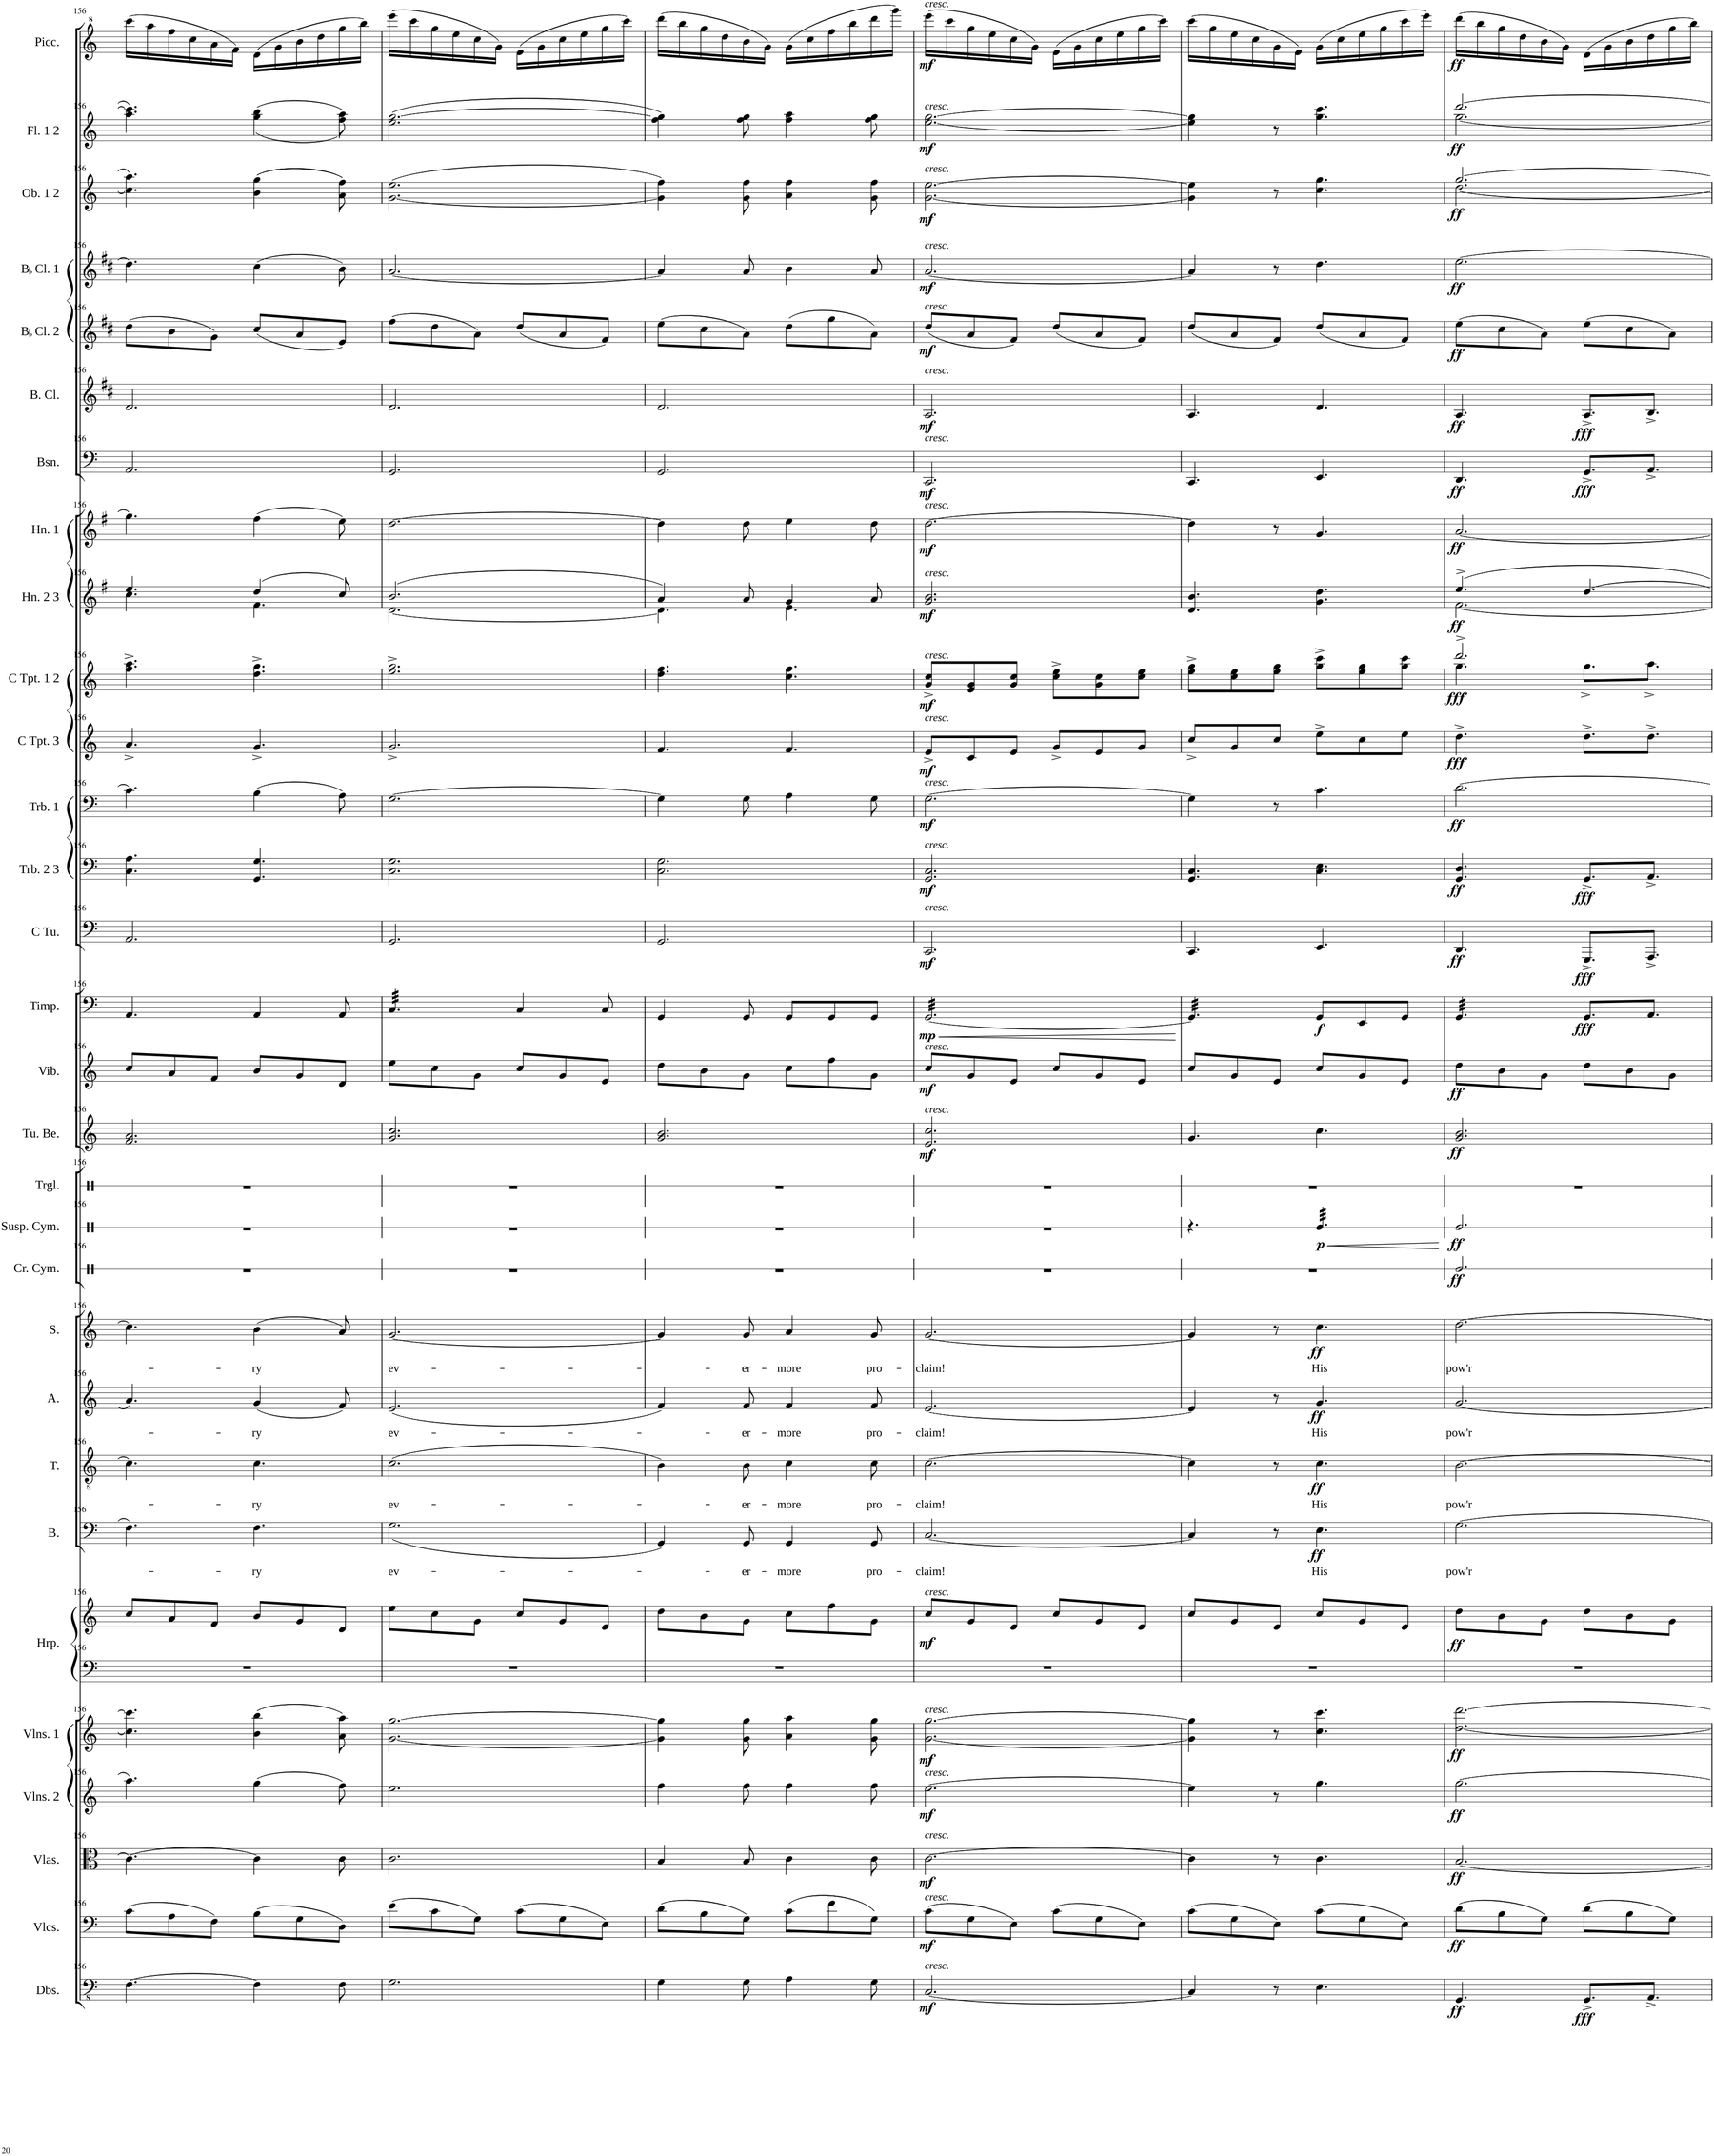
**kern	**dynam	**kern	**dynam	**kern	**dynam	**kern	**dynam	**kern	**dynam	**kern	**kern	**dynam	**kern	**text	**dynam	**kern	**text	**dynam	**kern	**text	**dynam	**kern	**text	**dynam	**kern	**dynam	**kern	**dynam	**kern	**kern	**dynam	**kern	**dynam	**kern	**dynam	**kern	**dynam	**kern	**dynam	**kern	**dynam	**kern	**dynam	**kern	**dynam	**kern	**dynam	**kern	**dynam	**kern	**dynam	**kern	**dynam	**kern	**dynam	**kern	**dynam	**kern	**dynam	**kern	**dynam	**kern	**dynam
*part30	*part30	*part29	*part29	*part28	*part28	*part27	*part27	*part26	*part26	*part25	*part25	*part25	*part24	*part24	*part24	*part23	*part23	*part23	*part22	*part22	*part22	*part21	*part21	*part21	*part20	*part20	*part19	*part19	*part18	*part17	*part17	*part16	*part16	*part15	*part15	*part14	*part14	*part13	*part13	*part12	*part12	*part11	*part11	*part10	*part10	*part9	*part9	*part8	*part8	*part7	*part7	*part6	*part6	*part5	*part5	*part4	*part4	*part3	*part3	*part2	*part2	*part1	*part1
*staff31	*staff31	*staff30	*staff30	*staff29	*staff29	*staff28	*staff28	*staff27	*staff27	*staff26	*staff25	*staff25/26	*staff24	*staff24	*staff24	*staff23	*staff23	*staff23	*staff22	*staff22	*staff22	*staff21	*staff21	*staff21	*staff20	*staff20	*staff19	*staff19	*staff18	*staff17	*staff17	*staff16	*staff16	*staff15	*staff15	*staff14	*staff14	*staff13	*staff13	*staff12	*staff12	*staff11	*staff11	*staff10	*staff10	*staff9	*staff9	*staff8	*staff8	*staff7	*staff7	*staff6	*staff6	*staff5	*staff5	*staff4	*staff4	*staff3	*staff3	*staff2	*staff2	*staff1	*staff1
*I"Double Basses	*	*I"Violoncellos	*	*I"Violas	*	*I"Violins 2	*	*I"Violins 1	*	*I"Harp	*	*	*I"Bass	*	*	*I"Tenor	*	*	*I"Alto	*	*	*I"Soprano	*	*	*I"Crash Cymbal	*	*I"Suspended Cymbal	*	*I"Triangle	*I"Tubular Bells	*	*I"Vibraphone	*	*I"Timpani	*	*I"C Tuba	*	*I"Trombone 2 3	*	*I"Trombone 1	*	*I"C Trumpet 3	*	*I"C Trumpet 1 2	*	*I"Horn 2 3	*	*I"Horn 1	*	*I"Bassoon	*	*I"Bass Clarinet	*	*I"BaccidentalFlat Clarinet 2	*	*I"BaccidentalFlat Clarinet 1	*	*I"Oboe 1 2	*	*I"Flute 1 2	*	*I"Piccolo	*
*I'Dbs.	*	*I'Vlcs.	*	*I'Vlas.	*	*I'Vlns. 2	*	*I'Vlns. 1	*	*I'Hrp.	*	*	*I'B.	*	*	*I'T.	*	*	*I'A.	*	*	*I'S.	*	*	*I'Cr. Cym.	*	*I'Susp. Cym.	*	*I'Trgl.	*I'Tu. Be.	*	*I'Vib.	*	*I'Timp.	*	*I'C Tu.	*	*I'Trb. 2 3	*	*I'Trb. 1	*	*I'C Tpt. 3	*	*I'C Tpt. 1 2	*	*I'Hn. 2 3	*	*I'Hn. 1	*	*I'Bsn.	*	*I'B. Cl.	*	*I'BaccidentalFlat Cl. 2	*	*I'BaccidentalFlat Cl. 1	*	*I'Ob. 1 2	*	*I'Fl. 1 2	*	*I'Picc.	*
!!LO:PB:g=z
*clefFv4	*	*clefF4	*	*clefC3	*	*clefG2	*	*clefG2	*	*clefF4	*clefG2	*	*clefF4	*	*	*clefGv2	*	*	*clefG2	*	*	*clefG2	*	*	*clefX	*	*clefX	*	*clefX	*clefG2	*	*clefG2	*	*clefF4	*	*clefF4	*	*clefF4	*	*clefF4	*	*clefG2	*	*clefG2	*	*clefG2	*	*clefG2	*	*clefF4	*	*clefG2	*	*clefG2	*	*clefG2	*	*clefG2	*	*clefG2	*	*clefG^2	*
*	*	*	*	*	*	*	*	*	*	*	*	*	*	*	*	*	*	*	*	*	*	*	*	*	*	*	*	*	*	*	*	*	*	*	*	*	*	*	*	*	*	*	*	*	*	*Trd4c7	*	*Trd4c7	*	*	*	*Trd8c14	*	*Trd1c2	*	*Trd1c2	*	*	*	*	*	*Trd-7c-12	*
*k[]	*	*k[]	*	*k[]	*	*k[]	*	*k[]	*	*k[]	*k[]	*	*k[]	*	*	*k[]	*	*	*k[]	*	*	*k[]	*	*	*k[]	*	*k[]	*	*k[]	*k[]	*	*k[]	*	*k[]	*	*k[]	*	*k[]	*	*k[]	*	*k[]	*	*k[]	*	*k[f#]	*	*k[f#]	*	*k[]	*	*k[f#c#]	*	*k[f#c#]	*	*k[f#c#]	*	*k[]	*	*k[]	*	*k[]	*
*M6/8	*	*M6/8	*	*M6/8	*	*M6/8	*	*M6/8	*	*M6/8	*M6/8	*	*M6/8	*	*	*M6/8	*	*	*M6/8	*	*	*M6/8	*	*	*M6/8	*	*M6/8	*	*M6/8	*M6/8	*	*M6/8	*	*M6/8	*	*M6/8	*	*M6/8	*	*M6/8	*	*M6/8	*	*M6/8	*	*M6/8	*	*M6/8	*	*M6/8	*	*M6/8	*	*M6/8	*	*M6/8	*	*M6/8	*	*M6/8	*	*M6/8	*
=156	=156	=156	=156	=156	=156	=156	=156	=156	=156	=156	=156	=156	=156	=156	=156	=156	=156	=156	=156	=156	=156	=156	=156	=156	=156	=156	=156	=156	=156	=156	=156	=156	=156	=156	=156	=156	=156	=156	=156	=156	=156	=156	=156	=156	=156	=156	=156	=156	=156	=156	=156	=156	=156	=156	=156	=156	=156	=156	=156	=156	=156	=156	=156
*	*	*	*	*	*	*	*	*	*	*	*	*	*	*	*	*	*	*	*	*	*	*	*	*	*	*	*	*	*	*	*	*	*	*	*	*	*	*	*	*	*	*	*	*	*	*^	*	*	*	*	*	*	*	*	*	*	*	*	*	*	*	*	*
[4.FF\	.	(8c\L	.	4.c\_	.	4.aa\	.	4.cc\] 4.ccc\]	.	2.r	8cc/L	.	4.F\	.	.	4.c\]	.	.	4.a/	.	.	4.cc\]	.	.	2.r	.	2.r	.	2.r	2.f/ 2.a/	.	8cc/L	.	4.AA/	.	2.AA/	.	4.C\ 4.A\	.	4.c\]	.	4.a^/	.	4.ff\^ 4.aa\^	.	4.ee/	4.cc\	.	4.gg\]	.	2.AA/	.	2.d/	.	(8dd\L	.	4.dd\]	.	4.cc\] 4.aa\	.	4.aa\ 4.ccc\]	.	(16cccc\LL	.
.	.	.	.	.	.	.	.	.	.	.	.	.	.	.	.	.	.	.	.	.	.	.	.	.	.	.	.	.	.	.	.	.	.	.	.	.	.	.	.	.	.	.	.	.	.	.	.	.	.	.	.	.	.	.	.	.	.	.	.	.	.	.	16aaa\	.
.	.	8A\	.	.	.	.	.	.	.	.	8a/	.	.	.	.	.	.	.	.	.	.	.	.	.	.	.	.	.	.	.	.	8a/	.	.	.	.	.	.	.	.	.	.	.	.	.	.	.	.	.	.	.	.	.	.	8b\	.	.	.	.	.	.	.	16fff\	.
.	.	.	.	.	.	.	.	.	.	.	.	.	.	.	.	.	.	.	.	.	.	.	.	.	.	.	.	.	.	.	.	.	.	.	.	.	.	.	.	.	.	.	.	.	.	.	.	.	.	.	.	.	.	.	.	.	.	.	.	.	.	.	16ccc\	.
.	.	8F\J)	.	.	.	.	.	.	.	.	8f/J	.	.	.	.	.	.	.	.	.	.	.	.	.	.	.	.	.	.	.	.	8f/J	.	.	.	.	.	.	.	.	.	.	.	.	.	.	.	.	.	.	.	.	.	.	8g\J)	.	.	.	.	.	.	.	16aa\	.
.	.	.	.	.	.	.	.	.	.	.	.	.	.	.	.	.	.	.	.	.	.	.	.	.	.	.	.	.	.	.	.	.	.	.	.	.	.	.	.	.	.	.	.	.	.	.	.	.	.	.	.	.	.	.	.	.	.	.	.	.	.	.	16ff\JJ)	.
!	!	!	!	!	!	!	!	!	!	!	!	!	!	!LO:LY:b	!	!	!LO:LY:b	!	!	!LO:LY:b	!	!	!LO:LY:b	!	!	!	!	!	!	!	!	!	!	!	!	!	!	!	!	!	!	!	!	!	!	!	!	!	!	!	!	!	!	!	!	!	!	!	!	!	!	!	!	!
4FF\]	.	(8B\L	.	4c\]	.	(4gg\	.	(4b\ 4bb\	.	.	8b/L	.	4.F\	ry	.	4.c\	ry	.	(4g/	-ry	.	(4b\	-ry	.	.	.	.	.	.	.	.	8b/L	.	4AA/	.	.	.	4.GG/ 4.G/	.	(4B\	.	4.g^/	.	4.dd\^ 4.gg\^	.	(4dd/	4.f#\	.	(4ff#\	.	.	.	.	.	(8cc#/L	.	(4cc#\	.	(>(4b\ 4gg\	.	((<4gg\ 4bb\	.	(16dd\LL	.
.	.	.	.	.	.	.	.	.	.	.	.	.	.	.	.	.	.	.	.	.	.	.	.	.	.	.	.	.	.	.	.	.	.	.	.	.	.	.	.	.	.	.	.	.	.	.	.	.	.	.	.	.	.	.	.	.	.	.	.	.	.	.	16gg\	.
.	.	8G\	.	.	.	.	.	.	.	.	8g/	.	.	.	.	.	.	.	.	.	.	.	.	.	.	.	.	.	.	.	.	8g/	.	.	.	.	.	.	.	.	.	.	.	.	.	.	.	.	.	.	.	.	.	.	8a/	.	.	.	.	.	.	.	16bb\	.
.	.	.	.	.	.	.	.	.	.	.	.	.	.	.	.	.	.	.	.	.	.	.	.	.	.	.	.	.	.	.	.	.	.	.	.	.	.	.	.	.	.	.	.	.	.	.	.	.	.	.	.	.	.	.	.	.	.	.	.	.	.	.	16ddd\	.
8FF\	.	8D\J)	.	8c\	.	8ff\)	.	8a\ 8aa\)	.	.	8d/J	.	.	.	.	.	.	.	8f/)	.	.	8a/)	.	.	.	.	.	.	.	.	.	8d/J	.	8AA/	.	.	.	.	.	8A\)	.	.	.	.	.	8cc/)	.	.	8ee\)	.	.	.	.	.	8e/J)	.	8b\)	.	8a\ 8ff\))	.	8ff\ 8aa\))	.	16ggg\	.
.	.	.	.	.	.	.	.	.	.	.	.	.	.	.	.	.	.	.	.	.	.	.	.	.	.	.	.	.	.	.	.	.	.	.	.	.	.	.	.	.	.	.	.	.	.	.	.	.	.	.	.	.	.	.	.	.	.	.	.	.	.	.	16bbb\JJ)	.
=157	=157	=157	=157	=157	=157	=157	=157	=157	=157	=157	=157	=157	=157	=157	=157	=157	=157	=157	=157	=157	=157	=157	=157	=157	=157	=157	=157	=157	=157	=157	=157	=157	=157	=157	=157	=157	=157	=157	=157	=157	=157	=157	=157	=157	=157	=157	=157	=157	=157	=157	=157	=157	=157	=157	=157	=157	=157	=157	=157	=157	=157	=157	=157	=157
!	!	!	!	!	!	!	!	!	!	!	!	!	!	!LO:LY:b	!	!	!LO:LY:b	!	!	!LO:LY:b	!	!	!LO:LY:b	!	!	!	!	!	!	!	!	!	!	!	!	!	!	!	!	!	!	!	!	!	!	!	!	!	!	!	!	!	!	!	!	!	!	!	!	!	!	!	!	!
*	*	*	*	*	*	*	*	*	*	*	*	*	*	*	*	*	*	*	*	*	*	*	*	*	*	*	*	*	*	*	*	*	*	*tremolo	*	*	*	*	*	*	*	*	*	*	*	*	*	*	*	*	*	*	*	*	*	*	*	*	*	*	*	*	*	*
2.GG\	.	(8e\L	.	2.c\	.	2.ee\	.	[<2.g\ [2.gg\	.	2.r	8ee\L	.	(<2.G\	ev-	.	(2.c\	ev-	.	(2.e/	ev-	.	[2.g/	ev-	.	2.r	.	2.r	.	2.r	2.g/ 2.cc/	.	8ee\L	.	32C/LLL	.	2.GG/	.	2.C\ 2.G\	.	[2.G\	.	2.g^/	.	2.ee\^ 2.gg\^	.	(2.b/	[2.d\	.	[2.dd\	.	2.GG/	.	2.d/	.	(8ff#\L	.	[2.a/	.	(>[<2.g\ 2.ee\	.	(2.ee\ [2.gg\	.	(16eeee\LL	.
.	.	.	.	.	.	.	.	.	.	.	.	.	.	.	.	.	.	.	.	.	.	.	.	.	.	.	.	.	.	.	.	.	.	32C/	.	.	.	.	.	.	.	.	.	.	.	.	.	.	.	.	.	.	.	.	.	.	.	.	.	.	.	.	.	.
.	.	.	.	.	.	.	.	.	.	.	.	.	.	.	.	.	.	.	.	.	.	.	.	.	.	.	.	.	.	.	.	.	.	32C/	.	.	.	.	.	.	.	.	.	.	.	.	.	.	.	.	.	.	.	.	.	.	.	.	.	.	.	.	16cccc\	.
.	.	.	.	.	.	.	.	.	.	.	.	.	.	.	.	.	.	.	.	.	.	.	.	.	.	.	.	.	.	.	.	.	.	32C/	.	.	.	.	.	.	.	.	.	.	.	.	.	.	.	.	.	.	.	.	.	.	.	.	.	.	.	.	.	.
.	.	8c\	.	.	.	.	.	.	.	.	8cc\	.	.	.	.	.	.	.	.	.	.	.	.	.	.	.	.	.	.	.	.	8cc\	.	32C/	.	.	.	.	.	.	.	.	.	.	.	.	.	.	.	.	.	.	.	.	8dd\	.	.	.	.	.	.	.	16ggg\	.
.	.	.	.	.	.	.	.	.	.	.	.	.	.	.	.	.	.	.	.	.	.	.	.	.	.	.	.	.	.	.	.	.	.	32C/	.	.	.	.	.	.	.	.	.	.	.	.	.	.	.	.	.	.	.	.	.	.	.	.	.	.	.	.	.	.
.	.	.	.	.	.	.	.	.	.	.	.	.	.	.	.	.	.	.	.	.	.	.	.	.	.	.	.	.	.	.	.	.	.	32C/	.	.	.	.	.	.	.	.	.	.	.	.	.	.	.	.	.	.	.	.	.	.	.	.	.	.	.	.	16eee\	.
.	.	.	.	.	.	.	.	.	.	.	.	.	.	.	.	.	.	.	.	.	.	.	.	.	.	.	.	.	.	.	.	.	.	32C/	.	.	.	.	.	.	.	.	.	.	.	.	.	.	.	.	.	.	.	.	.	.	.	.	.	.	.	.	.	.
.	.	8G\J)	.	.	.	.	.	.	.	.	8g\J	.	.	.	.	.	.	.	.	.	.	.	.	.	.	.	.	.	.	.	.	8g\J	.	32C/	.	.	.	.	.	.	.	.	.	.	.	.	.	.	.	.	.	.	.	.	8a\J)	.	.	.	.	.	.	.	16ccc\	.
.	.	.	.	.	.	.	.	.	.	.	.	.	.	.	.	.	.	.	.	.	.	.	.	.	.	.	.	.	.	.	.	.	.	32C/	.	.	.	.	.	.	.	.	.	.	.	.	.	.	.	.	.	.	.	.	.	.	.	.	.	.	.	.	.	.
.	.	.	.	.	.	.	.	.	.	.	.	.	.	.	.	.	.	.	.	.	.	.	.	.	.	.	.	.	.	.	.	.	.	32C/	.	.	.	.	.	.	.	.	.	.	.	.	.	.	.	.	.	.	.	.	.	.	.	.	.	.	.	.	16gg\JJ)	.
.	.	.	.	.	.	.	.	.	.	.	.	.	.	.	.	.	.	.	.	.	.	.	.	.	.	.	.	.	.	.	.	.	.	32C/JJJ	.	.	.	.	.	.	.	.	.	.	.	.	.	.	.	.	.	.	.	.	.	.	.	.	.	.	.	.	.	.
*	*	*	*	*	*	*	*	*	*	*	*	*	*	*	*	*	*	*	*	*	*	*	*	*	*	*	*	*	*	*	*	*	*	*Xtremolo	*	*	*	*	*	*	*	*	*	*	*	*	*	*	*	*	*	*	*	*	*	*	*	*	*	*	*	*	*	*
.	.	(8c\L	.	.	.	.	.	.	.	.	8cc/L	.	.	.	.	.	.	.	.	.	.	.	.	.	.	.	.	.	.	.	.	8cc/L	.	4C/	.	.	.	.	.	.	.	.	.	.	.	.	.	.	.	.	.	.	.	.	(8dd/L	.	.	.	.	.	.	.	(16ee\LL	.
.	.	.	.	.	.	.	.	.	.	.	.	.	.	.	.	.	.	.	.	.	.	.	.	.	.	.	.	.	.	.	.	.	.	.	.	.	.	.	.	.	.	.	.	.	.	.	.	.	.	.	.	.	.	.	.	.	.	.	.	.	.	.	16gg\	.
.	.	8G\	.	.	.	.	.	.	.	.	8g/	.	.	.	.	.	.	.	.	.	.	.	.	.	.	.	.	.	.	.	.	8g/	.	.	.	.	.	.	.	.	.	.	.	.	.	.	.	.	.	.	.	.	.	.	8a/	.	.	.	.	.	.	.	16ccc\	.
.	.	.	.	.	.	.	.	.	.	.	.	.	.	.	.	.	.	.	.	.	.	.	.	.	.	.	.	.	.	.	.	.	.	.	.	.	.	.	.	.	.	.	.	.	.	.	.	.	.	.	.	.	.	.	.	.	.	.	.	.	.	.	16eee\	.
.	.	8E\J)	.	.	.	.	.	.	.	.	8e/J	.	.	.	.	.	.	.	.	.	.	.	.	.	.	.	.	.	.	.	.	8e/J	.	8C/	.	.	.	.	.	.	.	.	.	.	.	.	.	.	.	.	.	.	.	.	8f#/J)	.	.	.	.	.	.	.	16ggg\	.
.	.	.	.	.	.	.	.	.	.	.	.	.	.	.	.	.	.	.	.	.	.	.	.	.	.	.	.	.	.	.	.	.	.	.	.	.	.	.	.	.	.	.	.	.	.	.	.	.	.	.	.	.	.	.	.	.	.	.	.	.	.	.	16cccc\JJ)	.
=158	=158	=158	=158	=158	=158	=158	=158	=158	=158	=158	=158	=158	=158	=158	=158	=158	=158	=158	=158	=158	=158	=158	=158	=158	=158	=158	=158	=158	=158	=158	=158	=158	=158	=158	=158	=158	=158	=158	=158	=158	=158	=158	=158	=158	=158	=158	=158	=158	=158	=158	=158	=158	=158	=158	=158	=158	=158	=158	=158	=158	=158	=158	=158	=158
4GG\	.	(8d\L	.	4B/	.	4ff\	.	4g\] 4gg\]	.	2.r	8dd\L	.	4GG/)	.	.	4B\)	.	.	4f/)	.	.	4g/]	.	.	2.r	.	2.r	.	2.r	2.g/ 2.b/	.	8dd\L	.	4GG/	.	2.GG/	.	2.C\ 2.G\	.	4G\]	.	4.f/	.	4.dd\ 4.ff\	.	4a/)	4.d\]	.	4dd\]	.	2.GG/	.	2.d/	.	(8ee\L	.	4a/]	.	4g\] 4ff\)	.	4ff\ 4gg\])	.	(16dddd\LL	.
.	.	.	.	.	.	.	.	.	.	.	.	.	.	.	.	.	.	.	.	.	.	.	.	.	.	.	.	.	.	.	.	.	.	.	.	.	.	.	.	.	.	.	.	.	.	.	.	.	.	.	.	.	.	.	.	.	.	.	.	.	.	.	16bbb\	.
.	.	8B\	.	.	.	.	.	.	.	.	8b\	.	.	.	.	.	.	.	.	.	.	.	.	.	.	.	.	.	.	.	.	8b\	.	.	.	.	.	.	.	.	.	.	.	.	.	.	.	.	.	.	.	.	.	.	8cc#\	.	.	.	.	.	.	.	16ggg\	.
.	.	.	.	.	.	.	.	.	.	.	.	.	.	.	.	.	.	.	.	.	.	.	.	.	.	.	.	.	.	.	.	.	.	.	.	.	.	.	.	.	.	.	.	.	.	.	.	.	.	.	.	.	.	.	.	.	.	.	.	.	.	.	16ddd\	.
!	!	!	!	!	!	!	!	!	!	!	!	!	!	!LO:LY:b	!	!	!LO:LY:b	!	!	!LO:LY:b	!	!	!LO:LY:b	!	!	!	!	!	!	!	!	!	!	!	!	!	!	!	!	!	!	!	!	!	!	!	!	!	!	!	!	!	!	!	!	!	!	!	!	!	!	!	!	!
8GG\	.	8G\J)	.	8B/	.	8ff\	.	8g\ 8gg\	.	.	8g\J	.	8GG/	-er-	.	8B\	er-	.	8f/	-er-	.	8g/	-er-	.	.	.	.	.	.	.	.	8g\J	.	8GG/	.	.	.	.	.	8G\	.	.	.	.	.	8a/	.	.	8dd\	.	.	.	.	.	8a\J)	.	8a/	.	8g\ 8ff\	.	8ff\ 8gg\	.	16bb\	.
.	.	.	.	.	.	.	.	.	.	.	.	.	.	.	.	.	.	.	.	.	.	.	.	.	.	.	.	.	.	.	.	.	.	.	.	.	.	.	.	.	.	.	.	.	.	.	.	.	.	.	.	.	.	.	.	.	.	.	.	.	.	.	16gg\JJ)	.
!	!	!	!	!	!	!	!	!	!	!	!	!	!	!LO:LY:b	!	!	!LO:LY:b	!	!	!LO:LY:b	!	!	!LO:LY:b	!	!	!	!	!	!	!	!	!	!	!	!	!	!	!	!	!	!	!	!	!	!	!	!	!	!	!	!	!	!	!	!	!	!	!	!	!	!	!	!	!
4AA\	.	(8c\L	.	4c\	.	4ff\	.	4a\ 4aa\	.	.	8cc\L	.	4GG/	-more	.	4c\	-more	.	4f/	-more	.	4a/	-more	.	.	.	.	.	.	.	.	8cc\L	.	8GG/L	.	.	.	.	.	4A\	.	4.f/	.	4.cc\ 4.ff\	.	4g/	4.e\	.	4ee\	.	.	.	.	.	(8dd\L	.	4b\	.	4a\ 4ff\	.	4ff\ 4aa\	.	(16gg\LL	.
.	.	.	.	.	.	.	.	.	.	.	.	.	.	.	.	.	.	.	.	.	.	.	.	.	.	.	.	.	.	.	.	.	.	.	.	.	.	.	.	.	.	.	.	.	.	.	.	.	.	.	.	.	.	.	.	.	.	.	.	.	.	.	16ccc\	.
.	.	8f\	.	.	.	.	.	.	.	.	8ff\	.	.	.	.	.	.	.	.	.	.	.	.	.	.	.	.	.	.	.	.	8ff\	.	8GG/	.	.	.	.	.	.	.	.	.	.	.	.	.	.	.	.	.	.	.	.	8gg\	.	.	.	.	.	.	.	16fff\	.
.	.	.	.	.	.	.	.	.	.	.	.	.	.	.	.	.	.	.	.	.	.	.	.	.	.	.	.	.	.	.	.	.	.	.	.	.	.	.	.	.	.	.	.	.	.	.	.	.	.	.	.	.	.	.	.	.	.	.	.	.	.	.	16bbb\	.
!	!	!	!	!	!	!	!	!	!	!	!	!	!	!LO:LY:b	!	!	!LO:LY:b	!	!	!LO:LY:b	!	!	!LO:LY:b	!	!	!	!	!	!	!	!	!	!	!	!	!	!	!	!	!	!	!	!	!	!	!	!	!	!	!	!	!	!	!	!	!	!	!	!	!	!	!	!	!
8GG\	.	8G\J)	.	8c\	.	8ff\	.	8g\ 8gg\	.	.	8g\J	.	8GG/	pro-	.	8c\	pro-	.	8f/	pro-	.	8g/	pro-	.	.	.	.	.	.	.	.	8g\J	.	8GG/J	.	.	.	.	.	8G\	.	.	.	.	.	8a/	.	.	8dd\	.	.	.	.	.	8a\J)	.	8a/	.	8g\ 8ff\	.	8ff\ 8gg\	.	16dddd\	.
.	.	.	.	.	.	.	.	.	.	.	.	.	.	.	.	.	.	.	.	.	.	.	.	.	.	.	.	.	.	.	.	.	.	.	.	.	.	.	.	.	.	.	.	.	.	.	.	.	.	.	.	.	.	.	.	.	.	.	.	.	.	.	16gggg\JJ)	.
*	*	*	*	*	*	*	*	*	*	*	*	*	*	*	*	*	*	*	*	*	*	*	*	*	*	*	*	*	*	*	*	*	*	*	*	*	*	*	*	*	*	*	*	*	*	*v	*v	*	*	*	*	*	*	*	*	*	*	*	*	*	*	*	*	*
=159	=159	=159	=159	=159	=159	=159	=159	=159	=159	=159	=159	=159	=159	=159	=159	=159	=159	=159	=159	=159	=159	=159	=159	=159	=159	=159	=159	=159	=159	=159	=159	=159	=159	=159	=159	=159	=159	=159	=159	=159	=159	=159	=159	=159	=159	=159	=159	=159	=159	=159	=159	=159	=159	=159	=159	=159	=159	=159	=159	=159	=159	=159	=159
!	!	!	!	!	!	!	!	!	!	!	!	!	!	!	!	!	!	!	!	!	!	!	!	!	!	!	!	!	!	!	!	!	!	!	!	!	!	!	!	!	!	!	!	!	!	!	!	!	!	!	!	!	!	!	!	!	!	!	!	!	!	!LO:TX:a:i:t=cresc.	!
!	!	!	!	!	!	!	!	!	!	!	!	!	!	!	!	!	!	!	!	!	!	!	!	!	!	!	!	!	!	!	!	!	!	!	!	!	!	!	!	!	!	!	!	!	!	!	!	!	!	!	!	!	!	!	!	!	!	!	!	!LO:TX:a:i:t=cresc.	!	!	!
!	!	!	!	!	!	!	!	!	!	!	!	!	!	!	!	!	!	!	!	!	!	!	!	!	!	!	!	!	!	!	!	!	!	!	!	!	!	!	!	!	!	!	!	!	!	!	!	!	!	!	!	!	!	!	!	!	!	!LO:TX:a:i:t=cresc.	!	!	!	!	!
!	!	!	!	!	!	!	!	!	!	!	!	!	!	!	!	!	!	!	!	!	!	!	!	!	!	!	!	!	!	!	!	!	!	!	!	!	!	!	!	!	!	!	!	!	!	!	!	!	!	!	!	!	!	!	!	!LO:TX:a:i:t=cresc.	!	!	!	!	!	!	!
!	!	!	!	!	!	!	!	!	!	!	!	!	!	!	!	!	!	!	!	!	!	!	!	!	!	!	!	!	!	!	!	!	!	!	!	!	!	!	!	!	!	!	!	!	!	!	!	!	!	!	!	!	!	!LO:TX:a:i:t=cresc.	!	!	!	!	!	!	!	!	!
!	!	!	!	!	!	!	!	!	!	!	!	!	!	!	!	!	!	!	!	!	!	!	!	!	!	!	!	!	!	!	!	!	!	!	!	!	!	!	!	!	!	!	!	!	!	!	!	!	!	!	!	!LO:TX:a:i:t=cresc.	!	!	!	!	!	!	!	!	!	!	!
!	!	!	!	!	!	!	!	!	!	!	!	!	!	!	!	!	!	!	!	!	!	!	!	!	!	!	!	!	!	!	!	!	!	!	!	!	!	!	!	!	!	!	!	!	!	!	!	!	!	!LO:TX:a:i:t=cresc.	!	!	!	!	!	!	!	!	!	!	!	!	!
!	!	!	!	!	!	!	!	!	!	!	!	!	!	!	!	!	!	!	!	!	!	!	!	!	!	!	!	!	!	!	!	!	!	!	!	!	!	!	!	!	!	!	!	!	!	!	!	!LO:TX:a:i:t=cresc	!	!	!	!	!	!	!	!	!	!	!	!	!	!	!
!	!	!	!	!	!	!	!	!	!	!	!	!	!	!	!	!	!	!	!	!	!	!	!	!	!	!	!	!	!	!	!	!	!	!	!	!	!	!	!	!	!	!	!	!	!	!	!	!LO:TX:a:t=.	!	!	!	!	!	!	!	!	!	!	!	!	!	!	!
!	!	!	!	!	!	!	!	!	!	!	!	!	!	!	!	!	!	!	!	!	!	!	!	!	!	!	!	!	!	!	!	!	!	!	!	!	!	!	!	!	!	!	!	!	!	!LO:TX:a:i:t=cresc	!	!	!	!	!	!	!	!	!	!	!	!	!	!	!	!	!
!	!	!	!	!	!	!	!	!	!	!	!	!	!	!	!	!	!	!	!	!	!	!	!	!	!	!	!	!	!	!	!	!	!	!	!	!	!	!	!	!	!	!	!	!	!	!LO:TX:a:t=.	!	!	!	!	!	!	!	!	!	!	!	!	!	!	!	!	!
!	!	!	!	!	!	!	!	!	!	!	!	!	!	!	!	!	!	!	!	!	!	!	!	!	!	!	!	!	!	!	!	!	!	!	!	!	!	!	!	!	!	!	!	!LO:TX:a:i:t=cresc.	!	!	!	!	!	!	!	!	!	!	!	!	!	!	!	!	!	!	!
!	!	!	!	!	!	!	!	!	!	!	!	!	!	!	!	!	!	!	!	!	!	!	!	!	!	!	!	!	!	!	!	!	!	!	!	!	!	!	!	!	!	!LO:TX:a:i:t=cresc.	!	!	!	!	!	!	!	!	!	!	!	!	!	!	!	!	!	!	!	!	!
!	!	!	!	!	!	!	!	!	!	!	!	!	!	!	!	!	!	!	!	!	!	!	!	!	!	!	!	!	!	!	!	!	!	!	!	!	!	!	!	!LO:TX:a:i:t=cresc.	!	!	!	!	!	!	!	!	!	!	!	!	!	!	!	!	!	!	!	!	!	!	!
!	!	!	!	!	!	!	!	!	!	!	!	!	!	!	!	!	!	!	!	!	!	!	!	!	!	!	!	!	!	!	!	!	!	!	!	!	!	!LO:TX:a:i:t=cresc.	!	!	!	!	!	!	!	!	!	!	!	!	!	!	!	!	!	!	!	!	!	!	!	!	!
!	!	!	!	!	!	!	!	!	!	!	!	!	!	!	!	!	!	!	!	!	!	!	!	!	!	!	!	!	!	!	!	!	!	!	!	!LO:TX:a:i:t=cresc.	!	!	!	!	!	!	!	!	!	!	!	!	!	!	!	!	!	!	!	!	!	!	!	!	!	!	!
!	!	!	!	!	!	!	!	!	!	!	!	!	!	!	!	!	!	!	!	!	!	!	!	!	!	!	!	!	!	!	!	!LO:TX:a:i:t=cresc	!	!	!	!	!	!	!	!	!	!	!	!	!	!	!	!	!	!	!	!	!	!	!	!	!	!	!	!	!	!	!
!	!	!	!	!	!	!	!	!	!	!	!	!	!	!	!	!	!	!	!	!	!	!	!	!	!	!	!	!	!	!	!	!LO:TX:a:t=.	!	!	!	!	!	!	!	!	!	!	!	!	!	!	!	!	!	!	!	!	!	!	!	!	!	!	!	!	!	!	!
!	!	!	!	!	!	!	!	!	!	!	!	!	!	!	!	!	!	!	!	!	!	!	!	!	!	!	!	!	!	!LO:TX:a:i:t=cresc.	!	!	!	!	!	!	!	!	!	!	!	!	!	!	!	!	!	!	!	!	!	!	!	!	!	!	!	!	!	!	!	!	!
!	!	!	!	!	!	!	!	!	!	!	!LO:TX:a:i:t=cresc.	!	!	!	!	!	!	!	!	!	!	!	!	!	!	!	!	!	!	!	!	!	!	!	!	!	!	!	!	!	!	!	!	!	!	!	!	!	!	!	!	!	!	!	!	!	!	!	!	!	!	!	!
!	!	!	!	!	!	!	!	!LO:TX:a:i:t=cresc.	!	!	!	!	!	!	!	!	!	!	!	!	!	!	!	!	!	!	!	!	!	!	!	!	!	!	!	!	!	!	!	!	!	!	!	!	!	!	!	!	!	!	!	!	!	!	!	!	!	!	!	!	!	!	!
!	!	!	!	!	!	!LO:TX:a:i:t=cresc	!	!	!	!	!	!	!	!	!	!	!	!	!	!	!	!	!	!	!	!	!	!	!	!	!	!	!	!	!	!	!	!	!	!	!	!	!	!	!	!	!	!	!	!	!	!	!	!	!	!	!	!	!	!	!	!	!
!	!	!	!	!	!	!LO:TX:a:t=.	!	!	!	!	!	!	!	!	!	!	!	!	!	!	!	!	!	!	!	!	!	!	!	!	!	!	!	!	!	!	!	!	!	!	!	!	!	!	!	!	!	!	!	!	!	!	!	!	!	!	!	!	!	!	!	!	!
!	!	!	!	!LO:TX:a:i:t=cresc.	!	!	!	!	!	!	!	!	!	!	!	!	!	!	!	!	!	!	!	!	!	!	!	!	!	!	!	!	!	!	!	!	!	!	!	!	!	!	!	!	!	!	!	!	!	!	!	!	!	!	!	!	!	!	!	!	!	!	!
!	!	!LO:TX:a:i:t=cresc.	!	!	!	!	!	!	!	!	!	!	!	!	!	!	!	!	!	!	!	!	!	!	!	!	!	!	!	!	!	!	!	!	!	!	!	!	!	!	!	!	!	!	!	!	!	!	!	!	!	!	!	!	!	!	!	!	!	!	!	!	!
!LO:TX:a:i:t=cresc.	!	!	!	!	!	!	!	!	!	!	!	!	!	!	!	!	!	!	!	!	!	!	!	!	!	!	!	!	!	!	!	!	!	!	!	!	!	!	!	!	!	!	!	!	!	!	!	!	!	!	!	!	!	!	!	!	!	!	!	!	!	!	!
!	!LO:DY:b	!	!LO:DY:b	!	!LO:DY:b	!	!LO:DY:b	!	!LO:DY:b	!	!	!LO:DY:b	!	!LO:LY:b	!	!	!LO:LY:b	!	!	!LO:LY:b	!	!	!LO:LY:b	!	!	!	!	!	!	!	!LO:DY:b	!	!LO:DY:b	!	!LO:HP:b	!	!	!	!	!	!	!	!	!	!	!	!	!	!	!	!	!	!	!	!	!	!	!	!	!	!	!	!
!	!	!	!	!	!	!	!	!	!	!	!	!	!	!	!	!	!	!	!	!	!	!	!	!	!	!	!	!	!	!	!	!	!	!	!LO:DY:n=1:b	!	!LO:DY:b	!	!LO:DY:b	!	!LO:DY:b	!	!LO:DY:b	!	!LO:DY:b	!	!LO:DY:b	!	!LO:DY:b	!	!LO:DY:b	!	!LO:DY:b	!	!LO:DY:b	!	!LO:DY:b	!	!LO:DY:b	!	!LO:DY:b	!	!LO:DY:b
*	*	*	*	*	*	*	*	*	*	*	*	*	*	*	*	*	*	*	*	*	*	*	*	*	*	*	*	*	*	*	*	*	*	*tremolo	*	*	*	*	*	*	*	*	*	*	*	*	*	*	*	*	*	*	*	*	*	*	*	*	*	*	*	*	*
[2.CC/	mf	(8c\L	mf	[2.c\	mf	[2.ee\	mf	[<2.g\ [2.gg\	mf	2.r	8cc/L	mf	[2.C/	-claim!	.	[2.c\	-claim!	.	[2.e/	-claim!	.	[2.g/	-claim!	.	2.r	.	2.r	.	2.r	2.e/ 2.cc/	mf	8cc/L	mf	[32GG/LLL	< mp	2.CC/	mf	2.GG/ 2.C/	mf	[2.G\	mf	8e^/L	mf	8g/^ 8cc/^L	mf	2.g/ 2.b/	mf	[2.dd\	mf	2.CC/	mf	2.A/	mf	(8dd/L	mf	[2.a/	mf	[<2.g\ [>2.ee\	mf	[<2.ee\ [2.gg\	mf	(16eeee\LL	mf
.	.	.	.	.	.	.	.	.	.	.	.	.	.	.	.	.	.	.	.	.	.	.	.	.	.	.	.	.	.	.	.	.	.	32GG/	.	.	.	.	.	.	.	.	.	.	.	.	.	.	.	.	.	.	.	.	.	.	.	.	.	.	.	.	.
.	.	.	.	.	.	.	.	.	.	.	.	.	.	.	.	.	.	.	.	.	.	.	.	.	.	.	.	.	.	.	.	.	.	32GG/	.	.	.	.	.	.	.	.	.	.	.	.	.	.	.	.	.	.	.	.	.	.	.	.	.	.	.	16cccc\	.
.	.	.	.	.	.	.	.	.	.	.	.	.	.	.	.	.	.	.	.	.	.	.	.	.	.	.	.	.	.	.	.	.	.	32GG/	.	.	.	.	.	.	.	.	.	.	.	.	.	.	.	.	.	.	.	.	.	.	.	.	.	.	.	.	.
.	.	8G\	.	.	.	.	.	.	.	.	8g/	.	.	.	.	.	.	.	.	.	.	.	.	.	.	.	.	.	.	.	.	8g/	.	32GG/	.	.	.	.	.	.	.	8c/	.	8e/ 8g/	.	.	.	.	.	.	.	.	.	8a/	.	.	.	.	.	.	.	16ggg\	.
.	.	.	.	.	.	.	.	.	.	.	.	.	.	.	.	.	.	.	.	.	.	.	.	.	.	.	.	.	.	.	.	.	.	32GG/	.	.	.	.	.	.	.	.	.	.	.	.	.	.	.	.	.	.	.	.	.	.	.	.	.	.	.	.	.
.	.	.	.	.	.	.	.	.	.	.	.	.	.	.	.	.	.	.	.	.	.	.	.	.	.	.	.	.	.	.	.	.	.	32GG/	.	.	.	.	.	.	.	.	.	.	.	.	.	.	.	.	.	.	.	.	.	.	.	.	.	.	.	16eee\	.
.	.	.	.	.	.	.	.	.	.	.	.	.	.	.	.	.	.	.	.	.	.	.	.	.	.	.	.	.	.	.	.	.	.	32GG/	.	.	.	.	.	.	.	.	.	.	.	.	.	.	.	.	.	.	.	.	.	.	.	.	.	.	.	.	.
.	.	8E\J)	.	.	.	.	.	.	.	.	8e/J	.	.	.	.	.	.	.	.	.	.	.	.	.	.	.	.	.	.	.	.	8e/J	.	32GG/	.	.	.	.	.	.	.	8e/J	.	8g/ 8cc/J	.	.	.	.	.	.	.	.	.	8f#/J)	.	.	.	.	.	.	.	16ccc\	.
.	.	.	.	.	.	.	.	.	.	.	.	.	.	.	.	.	.	.	.	.	.	.	.	.	.	.	.	.	.	.	.	.	.	32GG/	.	.	.	.	.	.	.	.	.	.	.	.	.	.	.	.	.	.	.	.	.	.	.	.	.	.	.	.	.
.	.	.	.	.	.	.	.	.	.	.	.	.	.	.	.	.	.	.	.	.	.	.	.	.	.	.	.	.	.	.	.	.	.	32GG/	.	.	.	.	.	.	.	.	.	.	.	.	.	.	.	.	.	.	.	.	.	.	.	.	.	.	.	16gg\JJ)	.
.	.	.	.	.	.	.	.	.	.	.	.	.	.	.	.	.	.	.	.	.	.	.	.	.	.	.	.	.	.	.	.	.	.	32GG/	.	.	.	.	.	.	.	.	.	.	.	.	.	.	.	.	.	.	.	.	.	.	.	.	.	.	.	.	.
.	.	(8c\L	.	.	.	.	.	.	.	.	8cc/L	.	.	.	.	.	.	.	.	.	.	.	.	.	.	.	.	.	.	.	.	8cc/L	.	32GG/	.	.	.	.	.	.	.	8g^/L	.	8cc\^ 8ee\^L	.	.	.	.	.	.	.	.	.	(8dd/L	.	.	.	.	.	.	.	(16ee\LL	.
.	.	.	.	.	.	.	.	.	.	.	.	.	.	.	.	.	.	.	.	.	.	.	.	.	.	.	.	.	.	.	.	.	.	32GG/	.	.	.	.	.	.	.	.	.	.	.	.	.	.	.	.	.	.	.	.	.	.	.	.	.	.	.	.	.
.	.	.	.	.	.	.	.	.	.	.	.	.	.	.	.	.	.	.	.	.	.	.	.	.	.	.	.	.	.	.	.	.	.	32GG/	.	.	.	.	.	.	.	.	.	.	.	.	.	.	.	.	.	.	.	.	.	.	.	.	.	.	.	16gg\	.
.	.	.	.	.	.	.	.	.	.	.	.	.	.	.	.	.	.	.	.	.	.	.	.	.	.	.	.	.	.	.	.	.	.	32GG/	.	.	.	.	.	.	.	.	.	.	.	.	.	.	.	.	.	.	.	.	.	.	.	.	.	.	.	.	.
.	.	8G\	.	.	.	.	.	.	.	.	8g/	.	.	.	.	.	.	.	.	.	.	.	.	.	.	.	.	.	.	.	.	8g/	.	32GG/	.	.	.	.	.	.	.	8e/	.	8g\ 8cc\	.	.	.	.	.	.	.	.	.	8a/	.	.	.	.	.	.	.	16ccc\	.
.	.	.	.	.	.	.	.	.	.	.	.	.	.	.	.	.	.	.	.	.	.	.	.	.	.	.	.	.	.	.	.	.	.	32GG/	.	.	.	.	.	.	.	.	.	.	.	.	.	.	.	.	.	.	.	.	.	.	.	.	.	.	.	.	.
.	.	.	.	.	.	.	.	.	.	.	.	.	.	.	.	.	.	.	.	.	.	.	.	.	.	.	.	.	.	.	.	.	.	32GG/	.	.	.	.	.	.	.	.	.	.	.	.	.	.	.	.	.	.	.	.	.	.	.	.	.	.	.	16eee\	.
.	.	.	.	.	.	.	.	.	.	.	.	.	.	.	.	.	.	.	.	.	.	.	.	.	.	.	.	.	.	.	.	.	.	32GG/	.	.	.	.	.	.	.	.	.	.	.	.	.	.	.	.	.	.	.	.	.	.	.	.	.	.	.	.	.
.	.	8E\J)	.	.	.	.	.	.	.	.	8e/J	.	.	.	.	.	.	.	.	.	.	.	.	.	.	.	.	.	.	.	.	8e/J	.	32GG/	.	.	.	.	.	.	.	8g/J	.	8cc\ 8ee\J	.	.	.	.	.	.	.	.	.	8f#/J)	.	.	.	.	.	.	.	16ggg\	.
.	.	.	.	.	.	.	.	.	.	.	.	.	.	.	.	.	.	.	.	.	.	.	.	.	.	.	.	.	.	.	.	.	.	32GG/	.	.	.	.	.	.	.	.	.	.	.	.	.	.	.	.	.	.	.	.	.	.	.	.	.	.	.	.	.
.	.	.	.	.	.	.	.	.	.	.	.	.	.	.	.	.	.	.	.	.	.	.	.	.	.	.	.	.	.	.	.	.	.	32GG/	.	.	.	.	.	.	.	.	.	.	.	.	.	.	.	.	.	.	.	.	.	.	.	.	.	.	.	16cccc\JJ)	.
.	.	.	.	.	.	.	.	.	.	.	.	.	.	.	.	.	.	.	.	.	.	.	.	.	.	.	.	.	.	.	.	.	.	32GG/JJJ	.	.	.	.	.	.	.	.	.	.	.	.	.	.	.	.	.	.	.	.	.	.	.	.	.	.	.	.	.
.	.	.	.	.	.	.	.	.	.	.	.	.	.	.	.	.	.	.	.	.	.	.	.	.	.	.	.	.	.	.	.	.	.	.	[	.	.	.	.	.	.	.	.	.	.	.	.	.	.	.	.	.	.	.	.	.	.	.	.	.	.	.	.
=160	=160	=160	=160	=160	=160	=160	=160	=160	=160	=160	=160	=160	=160	=160	=160	=160	=160	=160	=160	=160	=160	=160	=160	=160	=160	=160	=160	=160	=160	=160	=160	=160	=160	=160	=160	=160	=160	=160	=160	=160	=160	=160	=160	=160	=160	=160	=160	=160	=160	=160	=160	=160	=160	=160	=160	=160	=160	=160	=160	=160	=160	=160	=160
4CC/]	.	(8c\L	.	4c\]	.	4ee\]	.	4g\] 4gg\]	.	2.r	8cc/L	.	4C/]	.	.	4c\]	.	.	4e/]	.	.	4g/]	.	.	2.r	.	4.r	.	2.r	4.g/	.	8cc/L	.	32GG/]LLL	.	4.CC/	.	4.GG/ 4.C/	.	4G\]	.	8cc^/L	.	8ee\^ 8gg\^L	.	4.d/ 4.b/	.	4dd\]	.	4.CC/	.	4.A/	.	(8dd/L	.	4a/]	.	4g\] 4ee\]	.	4ee\] 4gg\]	.	(16cccc\LL	.
.	.	.	.	.	.	.	.	.	.	.	.	.	.	.	.	.	.	.	.	.	.	.	.	.	.	.	.	.	.	.	.	.	.	32GG/	.	.	.	.	.	.	.	.	.	.	.	.	.	.	.	.	.	.	.	.	.	.	.	.	.	.	.	.	.
.	.	.	.	.	.	.	.	.	.	.	.	.	.	.	.	.	.	.	.	.	.	.	.	.	.	.	.	.	.	.	.	.	.	32GG/	.	.	.	.	.	.	.	.	.	.	.	.	.	.	.	.	.	.	.	.	.	.	.	.	.	.	.	16ggg\	.
.	.	.	.	.	.	.	.	.	.	.	.	.	.	.	.	.	.	.	.	.	.	.	.	.	.	.	.	.	.	.	.	.	.	32GG/	.	.	.	.	.	.	.	.	.	.	.	.	.	.	.	.	.	.	.	.	.	.	.	.	.	.	.	.	.
.	.	8G\	.	.	.	.	.	.	.	.	8g/	.	.	.	.	.	.	.	.	.	.	.	.	.	.	.	.	.	.	.	.	8g/	.	32GG/	.	.	.	.	.	.	.	8g/	.	8cc\ 8ee\	.	.	.	.	.	.	.	.	.	8a/	.	.	.	.	.	.	.	16eee\	.
.	.	.	.	.	.	.	.	.	.	.	.	.	.	.	.	.	.	.	.	.	.	.	.	.	.	.	.	.	.	.	.	.	.	32GG/	.	.	.	.	.	.	.	.	.	.	.	.	.	.	.	.	.	.	.	.	.	.	.	.	.	.	.	.	.
.	.	.	.	.	.	.	.	.	.	.	.	.	.	.	.	.	.	.	.	.	.	.	.	.	.	.	.	.	.	.	.	.	.	32GG/	.	.	.	.	.	.	.	.	.	.	.	.	.	.	.	.	.	.	.	.	.	.	.	.	.	.	.	16ccc\	.
.	.	.	.	.	.	.	.	.	.	.	.	.	.	.	.	.	.	.	.	.	.	.	.	.	.	.	.	.	.	.	.	.	.	32GG/	.	.	.	.	.	.	.	.	.	.	.	.	.	.	.	.	.	.	.	.	.	.	.	.	.	.	.	.	.
8r	.	8E\J)	.	8r	.	8r	.	8r	.	.	8e/J	.	8r	.	.	8r	.	.	8r	.	.	8r	.	.	.	.	.	.	.	.	.	8e/J	.	32GG/	.	.	.	.	.	8r	.	8cc/J	.	8ee\ 8gg\J	.	.	.	8r	.	.	.	.	.	8f#/J)	.	8r	.	8r	.	8r	.	16gg\	.
.	.	.	.	.	.	.	.	.	.	.	.	.	.	.	.	.	.	.	.	.	.	.	.	.	.	.	.	.	.	.	.	.	.	32GG/	.	.	.	.	.	.	.	.	.	.	.	.	.	.	.	.	.	.	.	.	.	.	.	.	.	.	.	.	.
.	.	.	.	.	.	.	.	.	.	.	.	.	.	.	.	.	.	.	.	.	.	.	.	.	.	.	.	.	.	.	.	.	.	32GG/	.	.	.	.	.	.	.	.	.	.	.	.	.	.	.	.	.	.	.	.	.	.	.	.	.	.	.	16ee\JJ)	.
.	.	.	.	.	.	.	.	.	.	.	.	.	.	.	.	.	.	.	.	.	.	.	.	.	.	.	.	.	.	.	.	.	.	32GG/JJJ	.	.	.	.	.	.	.	.	.	.	.	.	.	.	.	.	.	.	.	.	.	.	.	.	.	.	.	.	.
*	*	*	*	*	*	*	*	*	*	*	*	*	*	*	*	*	*	*	*	*	*	*	*	*	*	*	*	*	*	*	*	*	*	*Xtremolo	*	*	*	*	*	*	*	*	*	*	*	*	*	*	*	*	*	*	*	*	*	*	*	*	*	*	*	*	*
!	!	!	!	!	!	!	!	!	!	!	!	!	!	!LO:LY:b	!LO:DY:b	!	!LO:LY:b	!LO:DY:b	!	!LO:LY:b	!LO:DY:b	!	!LO:LY:b	!LO:DY:b	!	!	!	!LO:HP:b	!	!	!	!	!	!	!	!	!	!	!	!	!	!	!	!	!	!	!	!	!	!	!	!	!	!	!	!	!	!	!	!	!	!	!
!	!	!	!	!	!	!	!	!	!	!	!	!	!	!	!	!	!	!	!	!	!	!	!	!	!	!	!	!LO:DY:n=1:b	!	!	!	!	!	!	!LO:DY:b	!	!	!	!	!	!	!	!	!	!	!	!	!	!	!	!	!	!	!	!	!	!	!	!	!	!	!	!
*	*	*	*	*	*	*	*	*	*	*	*	*	*	*	*	*	*	*	*	*	*	*	*	*	*	*	*tremolo	*	*	*	*	*	*	*	*	*	*	*	*	*	*	*	*	*	*	*	*	*	*	*	*	*	*	*	*	*	*	*	*	*	*	*	*
4.EE\	.	(8c\L	.	4.c\	.	4.gg\	.	4.cc\ 4.ccc\	.	.	8cc/L	.	4.E\	His	ff	4.c\	His	ff	4.g/	His	ff	4.cc\	His	ff	.	.	32Re/LLL	< p	.	4.cc\	.	8cc/L	.	8GG/L	f	4.EE/	.	4.C\ 4.E\	.	4.c\	.	8ee^\L	.	8gg\^ 8ccc\^L	.	4.g\ 4.dd\	.	4.g/	.	4.EE/	.	4.d/	.	(8dd/L	.	4.dd\	.	4.cc\ 4.gg\	.	4.gg\ 4.ccc\	.	(16gg\LL	.
.	.	.	.	.	.	.	.	.	.	.	.	.	.	.	.	.	.	.	.	.	.	.	.	.	.	.	32Re/	.	.	.	.	.	.	.	.	.	.	.	.	.	.	.	.	.	.	.	.	.	.	.	.	.	.	.	.	.	.	.	.	.	.	.	.
.	.	.	.	.	.	.	.	.	.	.	.	.	.	.	.	.	.	.	.	.	.	.	.	.	.	.	32Re/	.	.	.	.	.	.	.	.	.	.	.	.	.	.	.	.	.	.	.	.	.	.	.	.	.	.	.	.	.	.	.	.	.	.	16ccc\	.
.	.	.	.	.	.	.	.	.	.	.	.	.	.	.	.	.	.	.	.	.	.	.	.	.	.	.	32Re/	.	.	.	.	.	.	.	.	.	.	.	.	.	.	.	.	.	.	.	.	.	.	.	.	.	.	.	.	.	.	.	.	.	.	.	.
.	.	8G\	.	.	.	.	.	.	.	.	8g/	.	.	.	.	.	.	.	.	.	.	.	.	.	.	.	32Re/	.	.	.	.	8g/	.	8EE/	.	.	.	.	.	.	.	8cc\	.	8ee\ 8gg\	.	.	.	.	.	.	.	.	.	8a/	.	.	.	.	.	.	.	16eee\	.
.	.	.	.	.	.	.	.	.	.	.	.	.	.	.	.	.	.	.	.	.	.	.	.	.	.	.	32Re/	.	.	.	.	.	.	.	.	.	.	.	.	.	.	.	.	.	.	.	.	.	.	.	.	.	.	.	.	.	.	.	.	.	.	.	.
.	.	.	.	.	.	.	.	.	.	.	.	.	.	.	.	.	.	.	.	.	.	.	.	.	.	.	32Re/	.	.	.	.	.	.	.	.	.	.	.	.	.	.	.	.	.	.	.	.	.	.	.	.	.	.	.	.	.	.	.	.	.	.	16ggg\	.
.	.	.	.	.	.	.	.	.	.	.	.	.	.	.	.	.	.	.	.	.	.	.	.	.	.	.	32Re/	.	.	.	.	.	.	.	.	.	.	.	.	.	.	.	.	.	.	.	.	.	.	.	.	.	.	.	.	.	.	.	.	.	.	.	.
.	.	8E\J)	.	.	.	.	.	.	.	.	8e/J	.	.	.	.	.	.	.	.	.	.	.	.	.	.	.	32Re/	.	.	.	.	8e/J	.	8GG/J	.	.	.	.	.	.	.	8ee\J	.	8gg\ 8ccc\J	.	.	.	.	.	.	.	.	.	8f#/J)	.	.	.	.	.	.	.	16cccc\	.
.	.	.	.	.	.	.	.	.	.	.	.	.	.	.	.	.	.	.	.	.	.	.	.	.	.	.	32Re/	.	.	.	.	.	.	.	.	.	.	.	.	.	.	.	.	.	.	.	.	.	.	.	.	.	.	.	.	.	.	.	.	.	.	.	.
.	.	.	.	.	.	.	.	.	.	.	.	.	.	.	.	.	.	.	.	.	.	.	.	.	.	.	32Re/	.	.	.	.	.	.	.	.	.	.	.	.	.	.	.	.	.	.	.	.	.	.	.	.	.	.	.	.	.	.	.	.	.	.	16eeee\JJ)	.
.	.	.	.	.	.	.	.	.	.	.	.	.	.	.	.	.	.	.	.	.	.	.	.	.	.	.	32Re/JJJ	.	.	.	.	.	.	.	.	.	.	.	.	.	.	.	.	.	.	.	.	.	.	.	.	.	.	.	.	.	.	.	.	.	.	.	.
*	*	*	*	*	*	*	*	*	*	*	*	*	*	*	*	*	*	*	*	*	*	*	*	*	*	*	*Xtremolo	*	*	*	*	*	*	*	*	*	*	*	*	*	*	*	*	*	*	*	*	*	*	*	*	*	*	*	*	*	*	*	*	*	*	*	*
.	.	.	.	.	.	.	.	.	.	.	.	.	.	.	.	.	.	.	.	.	.	.	.	.	.	.	.	[	.	.	.	.	.	.	.	.	.	.	.	.	.	.	.	.	.	.	.	.	.	.	.	.	.	.	.	.	.	.	.	.	.	.	.
=161	=161	=161	=161	=161	=161	=161	=161	=161	=161	=161	=161	=161	=161	=161	=161	=161	=161	=161	=161	=161	=161	=161	=161	=161	=161	=161	=161	=161	=161	=161	=161	=161	=161	=161	=161	=161	=161	=161	=161	=161	=161	=161	=161	=161	=161	=161	=161	=161	=161	=161	=161	=161	=161	=161	=161	=161	=161	=161	=161	=161	=161	=161	=161
!	!LO:DY:b	!	!LO:DY:b	!	!LO:DY:b	!	!LO:DY:b	!	!LO:DY:b	!	!	!LO:DY:b	!	!LO:LY:b	!	!	!LO:LY:b	!	!	!LO:LY:b	!	!	!LO:LY:b	!	!	!LO:DY:b	!	!LO:DY:b	!	!	!LO:DY:b	!	!LO:DY:b	!	!	!	!LO:DY:b	!	!LO:DY:b	!	!LO:DY:b	!	!LO:DY:b	!	!LO:DY:b	!	!LO:DY:b	!	!LO:DY:b	!	!LO:DY:b	!	!LO:DY:b	!	!LO:DY:b	!	!LO:DY:b	!	!LO:DY:b	!	!LO:DY:b	!	!LO:DY:b
*	*	*	*	*	*	*	*	*	*	*	*	*	*	*	*	*	*	*	*	*	*	*	*	*	*	*	*	*	*	*	*	*	*	*	*	*	*	*	*	*	*	*	*	*^	*	*^	*	*	*	*	*	*	*	*	*	*	*	*^	*	*^	*	*	*
*	*	*	*	*	*	*	*	*	*	*	*	*	*	*	*	*	*	*	*	*	*	*	*	*	*	*	*	*	*	*	*	*	*	*tremolo	*	*	*	*	*	*	*	*	*	*	*	*	*	*	*	*	*	*	*	*	*	*	*	*	*	*	*	*	*	*	*	*	*
4.GGG/	ff	(8d\L	ff	[2.B/	ff	[2.gg\	ff	[<2.dd\ [2.ddd\	ff	2.r	8dd\L	ff	[2.G\	pow'r	.	[2.B\	pow'r	.	[2.g/	pow'r	.	[2.dd\	pow'r	.	2.Re/	ff	2.Re/	ff	2.r	2.g/ 2.b/	ff	8dd\L	ff	32GG/LLL	.	4.DD/	ff	4.GG/ 4.D/	ff	[2.d\	ff	4.dd^\	fff	2.ddd^/	4.gg\	fff	4.ee^/	[2.f#\	ff	[2.a/	ff	4.DD/	ff	4.A/	ff	(8ee\L	ff	[2.ee\	ff	[2.dd\	[2.gg/	ff	[2.ddd/	[2.gg\	ff	(16dddd\LL	ff
.	.	.	.	.	.	.	.	.	.	.	.	.	.	.	.	.	.	.	.	.	.	.	.	.	.	.	.	.	.	.	.	.	.	32GG/	.	.	.	.	.	.	.	.	.	.	.	.	.	.	.	.	.	.	.	.	.	.	.	.	.	.	.	.	.	.	.	.	.
.	.	.	.	.	.	.	.	.	.	.	.	.	.	.	.	.	.	.	.	.	.	.	.	.	.	.	.	.	.	.	.	.	.	32GG/	.	.	.	.	.	.	.	.	.	.	.	.	.	.	.	.	.	.	.	.	.	.	.	.	.	.	.	.	.	.	.	16bbb\	.
.	.	.	.	.	.	.	.	.	.	.	.	.	.	.	.	.	.	.	.	.	.	.	.	.	.	.	.	.	.	.	.	.	.	32GG/	.	.	.	.	.	.	.	.	.	.	.	.	.	.	.	.	.	.	.	.	.	.	.	.	.	.	.	.	.	.	.	.	.
.	.	8B\	.	.	.	.	.	.	.	.	8b\	.	.	.	.	.	.	.	.	.	.	.	.	.	.	.	.	.	.	.	.	8b\	.	32GG/	.	.	.	.	.	.	.	.	.	.	.	.	.	.	.	.	.	.	.	.	.	8cc#\	.	.	.	.	.	.	.	.	.	16ggg\	.
.	.	.	.	.	.	.	.	.	.	.	.	.	.	.	.	.	.	.	.	.	.	.	.	.	.	.	.	.	.	.	.	.	.	32GG/	.	.	.	.	.	.	.	.	.	.	.	.	.	.	.	.	.	.	.	.	.	.	.	.	.	.	.	.	.	.	.	.	.
.	.	.	.	.	.	.	.	.	.	.	.	.	.	.	.	.	.	.	.	.	.	.	.	.	.	.	.	.	.	.	.	.	.	32GG/	.	.	.	.	.	.	.	.	.	.	.	.	.	.	.	.	.	.	.	.	.	.	.	.	.	.	.	.	.	.	.	16ddd\	.
.	.	.	.	.	.	.	.	.	.	.	.	.	.	.	.	.	.	.	.	.	.	.	.	.	.	.	.	.	.	.	.	.	.	32GG/	.	.	.	.	.	.	.	.	.	.	.	.	.	.	.	.	.	.	.	.	.	.	.	.	.	.	.	.	.	.	.	.	.
.	.	8G\J)	.	.	.	.	.	.	.	.	8g\J	.	.	.	.	.	.	.	.	.	.	.	.	.	.	.	.	.	.	.	.	8g\J	.	32GG/	.	.	.	.	.	.	.	.	.	.	.	.	.	.	.	.	.	.	.	.	.	8a\J)	.	.	.	.	.	.	.	.	.	16bb\	.
.	.	.	.	.	.	.	.	.	.	.	.	.	.	.	.	.	.	.	.	.	.	.	.	.	.	.	.	.	.	.	.	.	.	32GG/	.	.	.	.	.	.	.	.	.	.	.	.	.	.	.	.	.	.	.	.	.	.	.	.	.	.	.	.	.	.	.	.	.
.	.	.	.	.	.	.	.	.	.	.	.	.	.	.	.	.	.	.	.	.	.	.	.	.	.	.	.	.	.	.	.	.	.	32GG/	.	.	.	.	.	.	.	.	.	.	.	.	.	.	.	.	.	.	.	.	.	.	.	.	.	.	.	.	.	.	.	16gg\JJ)	.
.	.	.	.	.	.	.	.	.	.	.	.	.	.	.	.	.	.	.	.	.	.	.	.	.	.	.	.	.	.	.	.	.	.	32GG/JJJ	.	.	.	.	.	.	.	.	.	.	.	.	.	.	.	.	.	.	.	.	.	.	.	.	.	.	.	.	.	.	.	.	.
*	*	*	*	*	*	*	*	*	*	*	*	*	*	*	*	*	*	*	*	*	*	*	*	*	*	*	*	*	*	*	*	*	*	*Xtremolo	*	*	*	*	*	*	*	*	*	*	*	*	*	*	*	*	*	*	*	*	*	*	*	*	*	*	*	*	*	*	*	*	*
!	!LO:DY:b	!	!	!	!	!	!	!	!	!	!	!	!	!	!	!	!	!	!	!	!	!	!	!	!	!	!	!	!	!	!	!	!	!	!LO:DY:b	!	!LO:DY:b	!	!LO:DY:b	!	!	!	!	!	!	!	!	!	!	!	!	!	!LO:DY:b	!	!LO:DY:b	!	!	!	!	!	!	!	!	!	!	!	!
8.GGG^/L	fff	(8d\L	.	.	.	.	.	.	.	.	8dd\L	.	.	.	.	.	.	.	.	.	.	.	.	.	.	.	.	.	.	.	.	8dd\L	.	8.GG/L	fff	8.GGG^/L	fff	8.GG^/L	fff	.	.	8.dd^\L	.	.	8.gg^\L	.	[4.dd/	.	.	.	.	8.GG^/L	fff	8.A^/L	fff	(8ee\L	.	.	.	.	.	.	.	.	.	(16dd\LL	.
.	.	.	.	.	.	.	.	.	.	.	.	.	.	.	.	.	.	.	.	.	.	.	.	.	.	.	.	.	.	.	.	.	.	.	.	.	.	.	.	.	.	.	.	.	.	.	.	.	.	.	.	.	.	.	.	.	.	.	.	.	.	.	.	.	.	16gg\	.
.	.	8B\	.	.	.	.	.	.	.	.	8b\	.	.	.	.	.	.	.	.	.	.	.	.	.	.	.	.	.	.	.	.	8b\	.	.	.	.	.	.	.	.	.	.	.	.	.	.	.	.	.	.	.	.	.	.	.	8cc#\	.	.	.	.	.	.	.	.	.	16bb\	.
8.AAA^/J	.	.	.	.	.	.	.	.	.	.	.	.	.	.	.	.	.	.	.	.	.	.	.	.	.	.	.	.	.	.	.	.	.	8.AA/J	.	8.AAA^/J	.	8.AA^/J	.	.	.	8.dd^\J	.	.	8.aa^\J	.	.	.	.	.	.	8.AA^/J	.	8.B^/J	.	.	.	.	.	.	.	.	.	.	.	16ddd\	.
.	.	8G\J)	.	.	.	.	.	.	.	.	8g\J	.	.	.	.	.	.	.	.	.	.	.	.	.	.	.	.	.	.	.	.	8g\J	.	.	.	.	.	.	.	.	.	.	.	.	.	.	.	.	.	.	.	.	.	.	.	8a\J)	.	.	.	.	.	.	.	.	.	16ggg\	.
.	.	.	.	.	.	.	.	.	.	.	.	.	.	.	.	.	.	.	.	.	.	.	.	.	.	.	.	.	.	.	.	.	.	.	.	.	.	.	.	.	.	.	.	.	.	.	.	.	.	.	.	.	.	.	.	.	.	.	.	.	.	.	.	.	.	16bbb\JJ)	.
*	*	*	*	*	*	*	*	*	*	*	*	*	*	*	*	*	*	*	*	*	*	*	*	*	*	*	*	*	*	*	*	*	*	*	*	*	*	*	*	*	*	*	*	*v	*v	*	*	*	*	*	*	*	*	*	*	*	*	*	*	*v	*v	*	*v	*v	*	*	*
*	*	*	*	*	*	*	*	*	*	*	*	*	*	*	*	*	*	*	*	*	*	*	*	*	*	*	*	*	*	*	*	*	*	*	*	*	*	*	*	*	*	*	*	*	*	*v	*v	*	*	*	*	*	*	*	*	*	*	*	*	*	*	*	*	*
=	=	=	=	=	=	=	=	=	=	=	=	=	=	=	=	=	=	=	=	=	=	=	=	=	=	=	=	=	=	=	=	=	=	=	=	=	=	=	=	=	=	=	=	=	=	=	=	=	=	=	=	=	=	=	=	=	=	=	=	=	=	=	=
*-	*-	*-	*-	*-	*-	*-	*-	*-	*-	*-	*-	*-	*-	*-	*-	*-	*-	*-	*-	*-	*-	*-	*-	*-	*-	*-	*-	*-	*-	*-	*-	*-	*-	*-	*-	*-	*-	*-	*-	*-	*-	*-	*-	*-	*-	*-	*-	*-	*-	*-	*-	*-	*-	*-	*-	*-	*-	*-	*-	*-	*-	*-	*-
